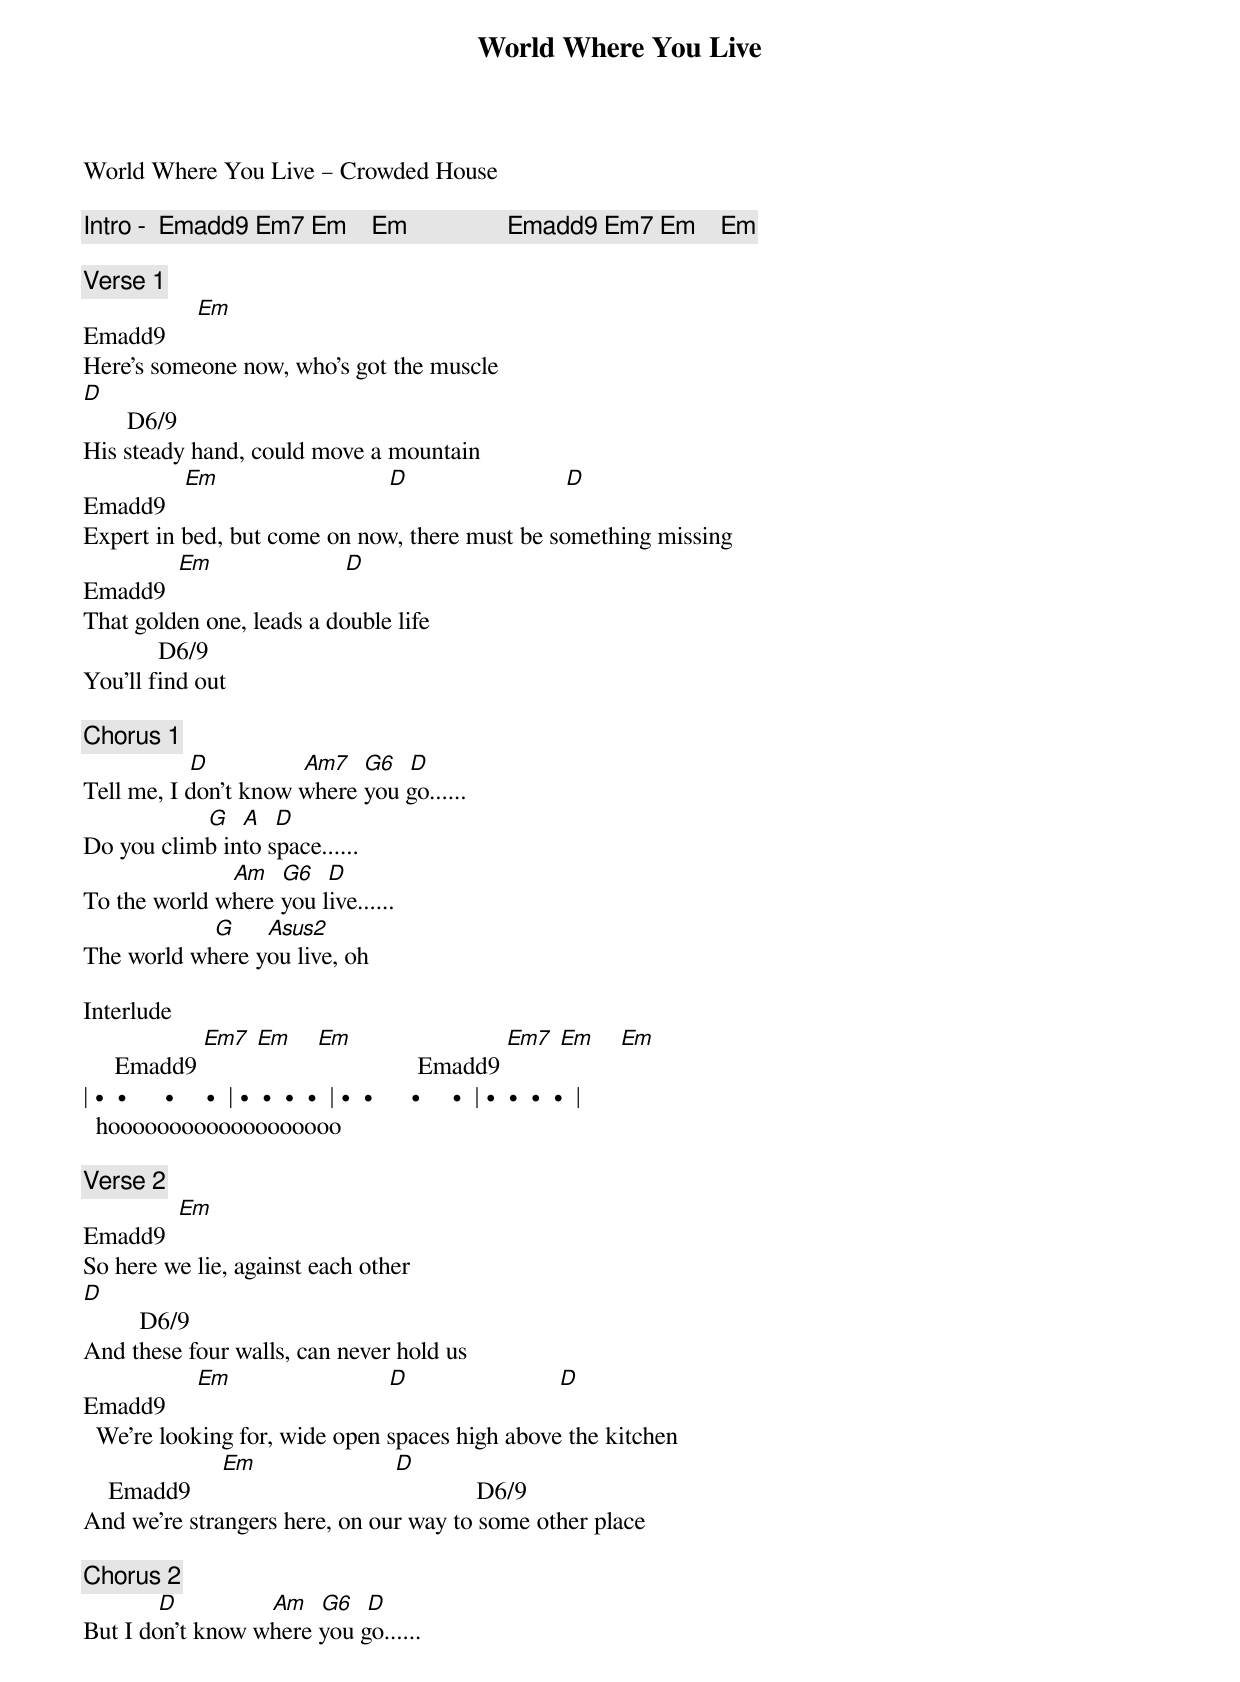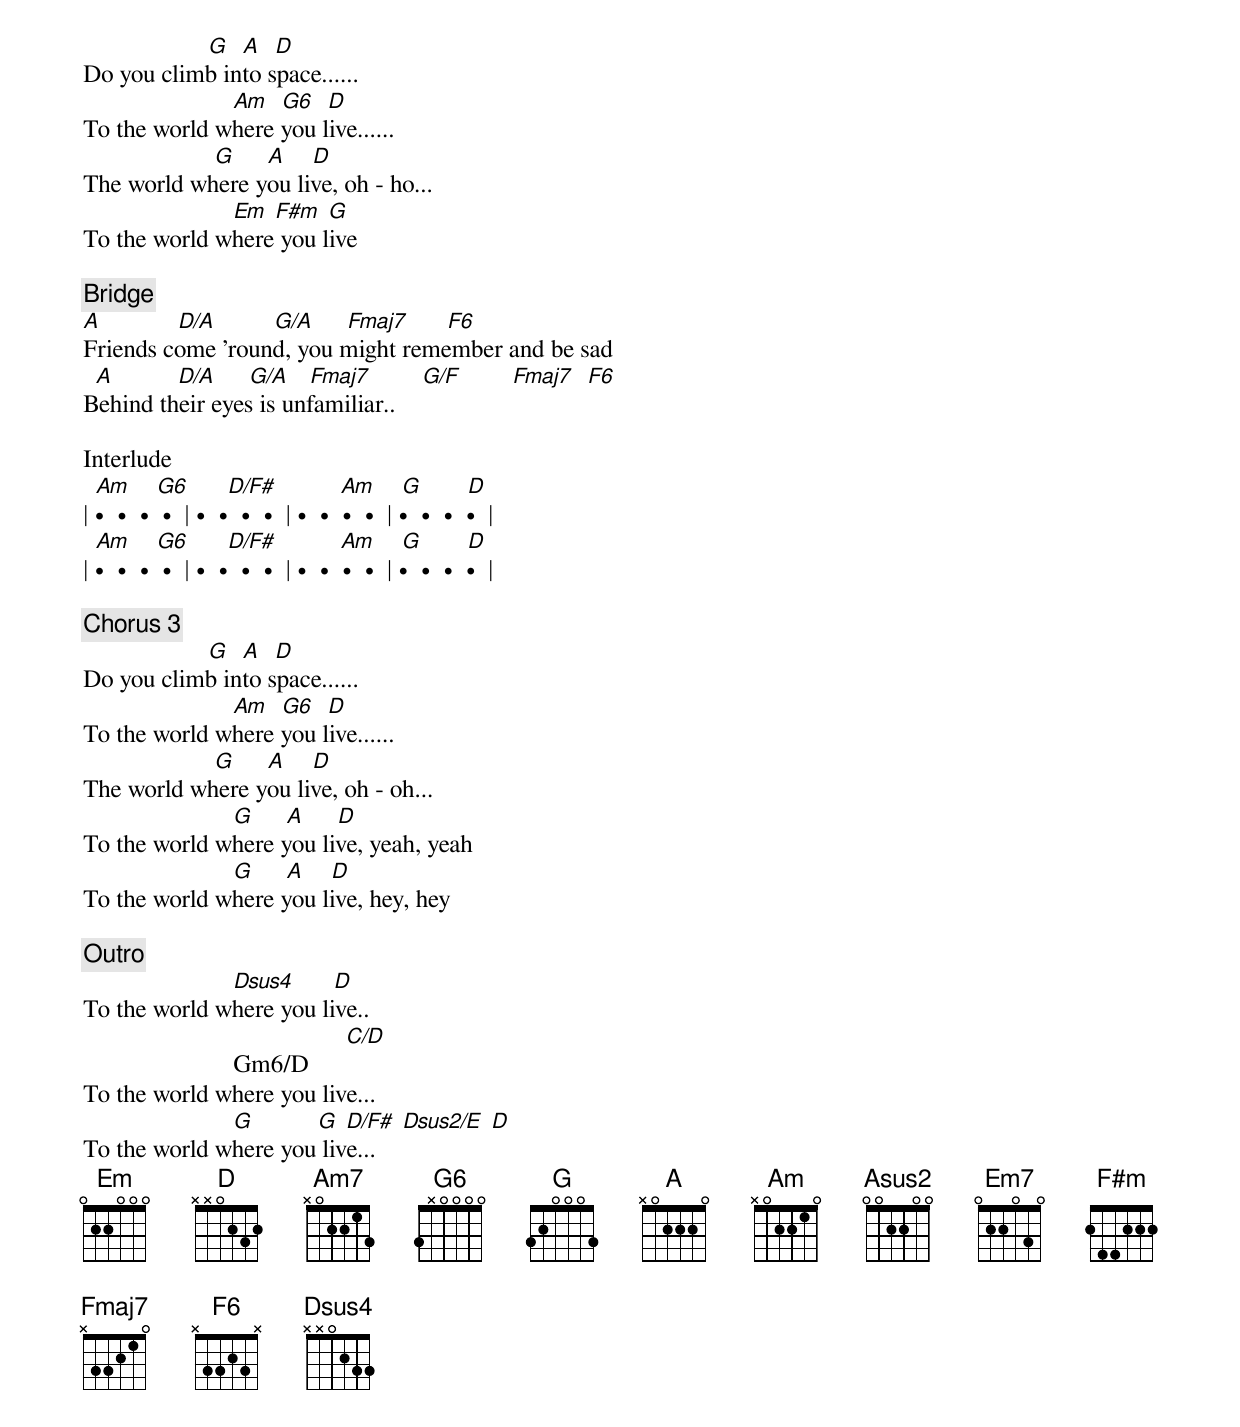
{title: World Where You Live}
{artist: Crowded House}
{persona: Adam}
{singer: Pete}
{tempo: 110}
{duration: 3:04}
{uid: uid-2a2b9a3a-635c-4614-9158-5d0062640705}
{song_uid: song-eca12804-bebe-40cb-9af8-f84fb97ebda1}



World Where You Live – Crowded House

{comment: Intro -  Emadd9 Em7 Em    Em                Emadd9 Em7 Em    Em}

{comment: Verse 1}
Emadd9     [Em]
Here's someone now, who's got the muscle
[D]       D6/9
His steady hand, could move a mountain
Emadd9   [Em]                           [D]                         [D]
Expert in bed, but come on now, there must be something missing
Emadd9  [Em]                     [D]
That golden one, leads a double life
            D6/9
You'll find out

{comment: Chorus 1}
                 [D]               [Am7]  [G6]  [D]
Tell me, I don't know where you go......
                    [G]  [A]  [D]
Do you climb into space......
                        [Am]  [G6]  [D]
To the world where you live......
                     [G]     [Asus2]
The world where you live, oh

Interlude
     Emadd9 [Em7] [Em]    [Em]                Emadd9 [Em7] [Em]    [Em]
| •  •      •     •  | •  •  •  •  | •  •      •     •  | •  •  •  •  |
  hooooooooooooooooooo

{comment: Verse 2}
Emadd9  [Em]
So here we lie, against each other
[D]         D6/9
And these four walls, can never hold us
Emadd9     [Em]                         [D]                        [D]
  We're looking for, wide open spaces high above the kitchen
    Emadd9     [Em]                      [D]             D6/9
And we're strangers here, on our way to some other place

{comment: Chorus 2}
            [D]               [Am]  [G6]  [D]
But I don't know where you go......
                    [G]  [A]  [D]
Do you climb into space......
                        [Am]  [G6]  [D]
To the world where you live......
                     [G]     [A]    [D]
The world where you live, oh - ho...
                        [Em] [F#m] [G]
To the world where you live

{comment: Bridge}
[A]            [D/A]         [G/A]     [Fmaj7]      [F6]
Friends come 'round, you might remember and be sad
  [A]          [D/A]     [G/A]   [Fmaj7]        [G/F]        [Fmaj7]  [F6]
Behind their eyes is unfamiliar..

Interlude
  [Am]    [G6]      [D/F#]          [Am]    [G]       [D]
| •  •  •  •  | •  •  •  •  | •  •  •  •  | •  •  •  •  |
  [Am]    [G6]      [D/F#]          [Am]    [G]       [D]
| •  •  •  •  | •  •  •  •  | •  •  •  •  | •  •  •  •  |

{comment: Chorus 3}
                    [G]  [A]  [D]
Do you climb into space......
                        [Am]  [G6]  [D]
To the world where you live......
                     [G]     [A]    [D]
The world where you live, oh - oh...
                        [G]     [A]     [D]
To the world where you live, yeah, yeah
                        [G]     [A]    [D]
To the world where you live, hey, hey

{comment: Outro}
                        [Dsus4]      [D]
To the world where you live..
                        Gm6/D      [C/D]
To the world where you live...
                        [G]          [G] [D/F#] [Dsus2/E] [D]
To the world where you live...
